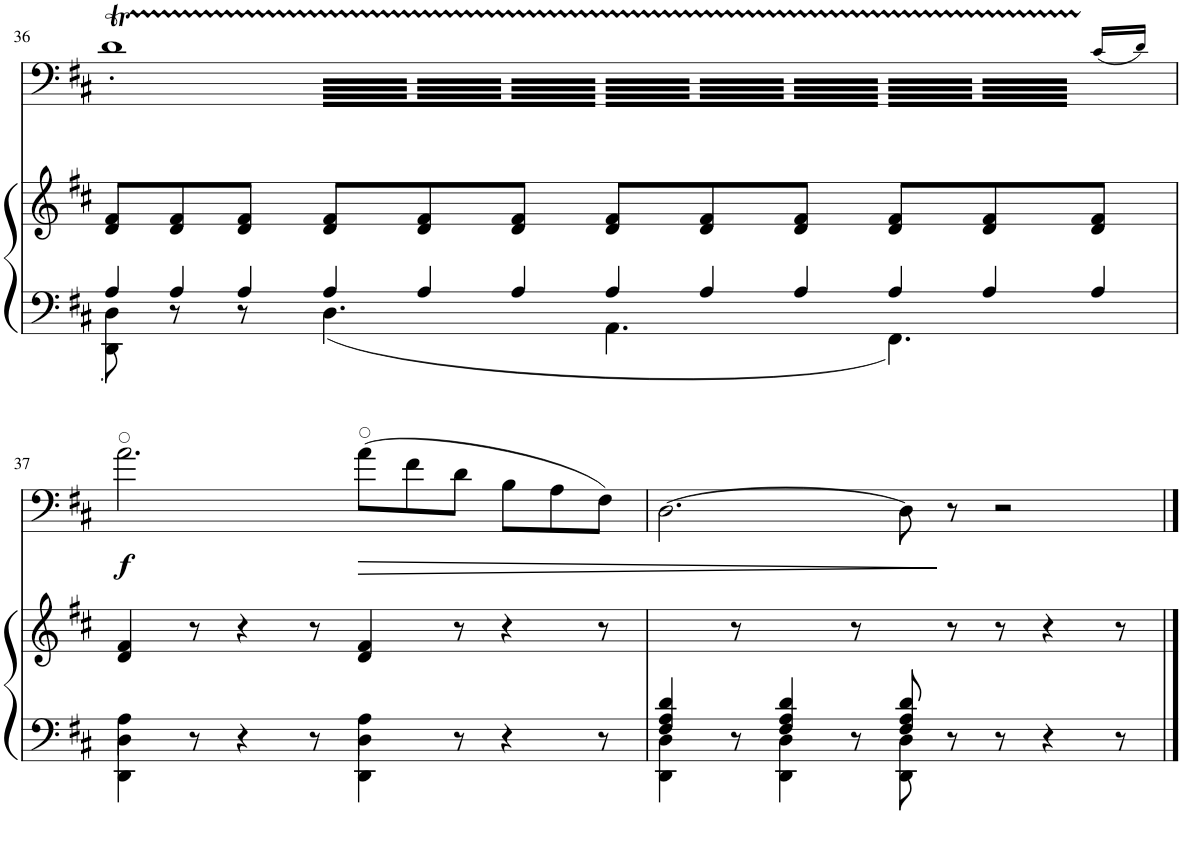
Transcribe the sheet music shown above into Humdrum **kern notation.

**kern	**kern	**kern	**dynam
*part2	*part2	*part1	*part1
*staff3	*staff2	*staff1	*staff1
*I"Pianoforte	*	*I"Contrabbasso	*
*I'Pno	*	*I'Cb	*
!!LO:PB:g=z
*clefF4	*clefG2	*clefF4	*
*	*	*Trd7c12	*
*k[f#c#]	*k[f#c#]	*k[f#c#]	*
*M12/8	*M12/8	*M12/8	*
=36	=36	=36	=36
*^	*	*^	*
8A/L	8DD\ 8D\	8d/ 8f#/L	[1dT'	32dLLL	.
.	.	.	.	32.e	.
.	.	.	.	32.d	.
8A/	8r	8d/ 8f#/	.	32.e	.
.	.	.	.	32d	.
.	.	.	.	32e	.
.	.	.	.	32d	.
8A/J	8r	8d/ 8f#/J	.	.	.
.	.	.	.	32e	.
.	.	.	.	64dL	.
.	.	.	.	64e	.
.	.	.	.	64d	.
.	.	.	.	64e	.
.	.	.	.	64dJJJJ	.
8A/L	4.D^\	8d/ 8f#/L	.	64eLLLL	.
.	.	.	.	64d	.
.	.	.	.	64e	.
.	.	.	.	64d	.
.	.	.	.	64e	.
.	.	.	.	64d	.
.	.	.	.	64e	.
.	.	.	.	64d	.
8A/	.	8d/ 8f#/	.	64e	.
.	.	.	.	64d	.
.	.	.	.	64e	.
.	.	.	.	64d	.
.	.	.	.	64e	.
.	.	.	.	64d	.
.	.	.	.	64e	.
.	.	.	.	64d	.
8A/J	.	8d/ 8f#/J	.	64e	.
.	.	.	.	64d	.
.	.	.	.	64e	.
.	.	.	.	64d	.
.	.	.	.	64e	.
.	.	.	.	64d	.
.	.	.	.	64e	.
.	.	.	.	64dJJJJ	.
8A/L	4.AA^\	8d/ 8f#/L	.	64eLLLL	.
.	.	.	.	64d	.
.	.	.	.	64e	.
.	.	.	.	64d	.
.	.	.	.	64e	.
.	.	.	.	64d	.
.	.	.	.	64e	.
.	.	.	.	64d	.
8A/	.	8d/ 8f#/	.	64e	.
.	.	.	.	64d	.
.	.	.	.	64e	.
.	.	.	.	64d	.
.	.	.	.	64e	.
.	.	.	.	64d	.
.	.	.	.	64e	.
.	.	.	.	64d	.
8A/J	.	8d/ 8f#/J	4.d]	64e	.
.	.	.	.	64d	.
.	.	.	.	64e	.
.	.	.	.	64d	.
.	.	.	.	64e	.
.	.	.	.	64d	.
.	.	.	.	64e	.
.	.	.	.	64dJJJJ	.
8A/L	4.FF#^\	8d/ 8f#/L	.	64eLLLL	.
.	.	.	.	64d	.
.	.	.	.	64e	.
.	.	.	.	64d	.
.	.	.	.	64e	.
.	.	.	.	64d	.
.	.	.	.	64e	.
.	.	.	.	64d	.
8A/	.	8d/ 8f#/	.	64e	.
.	.	.	.	64d	.
.	.	.	.	64e	.
.	.	.	.	64d	.
.	.	.	.	64e	.
.	.	.	.	64d	.
.	.	.	.	64eJJJJ	.
.	.	.	.	16.ryy	.
8A/J	.	8d/ 8f#/J	(16c#!/LL	.	.
.	.	.	16dTTT!/JJ)	.	.
.	.	.	.	32.ryy	.
!!LO:LB:g=z
=37	=37	=37	=37	=37	=37
*	*	*^	*	*	*
!	!	!	!	!	!	!LO:DY:b
*	*	*	*	*v	*v	*
4A\	4DD\ 4D\	4d/ 4f#/	4ryy	2.a'~\	f
2ryy	8r	8r	4ryy	.	.
.	4r	4r	.	.	.
.	.	.	4ryy	.	.
.	8r	8r	.	.	.
!	!	!	!	!	!LO:HP:b
4A\	4DD\ 4D\	4d/ 4f#/	4ryy	(8a\L	>
.	.	.	.	8f#\	.
2ryy	8r	8r	2ryy	8d\J	.
.	4r	4r	.	8B\L	.
.	.	.	.	8A\	.
.	8r	8r	.	8F#\J)	.
*	*	*v	*v	*	*
=38	=38	=38	=38	=38
4F#/ 4A/ 4d/	4DD\ 4D\	4ryy	[2.D\	.
8ryy	8r	8r	.	.
4F#/ 4A/ 4d/	4DD\ 4D\	4ryy	.	.
8ryy	8r	8r	.	.
8F#/ 8A/ 8d/	8DD\ 8D\	8ryy	8D\]	.
2ryy	8r	8r	8r	]
.	8r	8r	2r	.
.	4r	4r	.	.
8ryy	8r	8r	.	.
*v	*v	*	*	*
==	==	==	==
*-	*-	*-	*-
